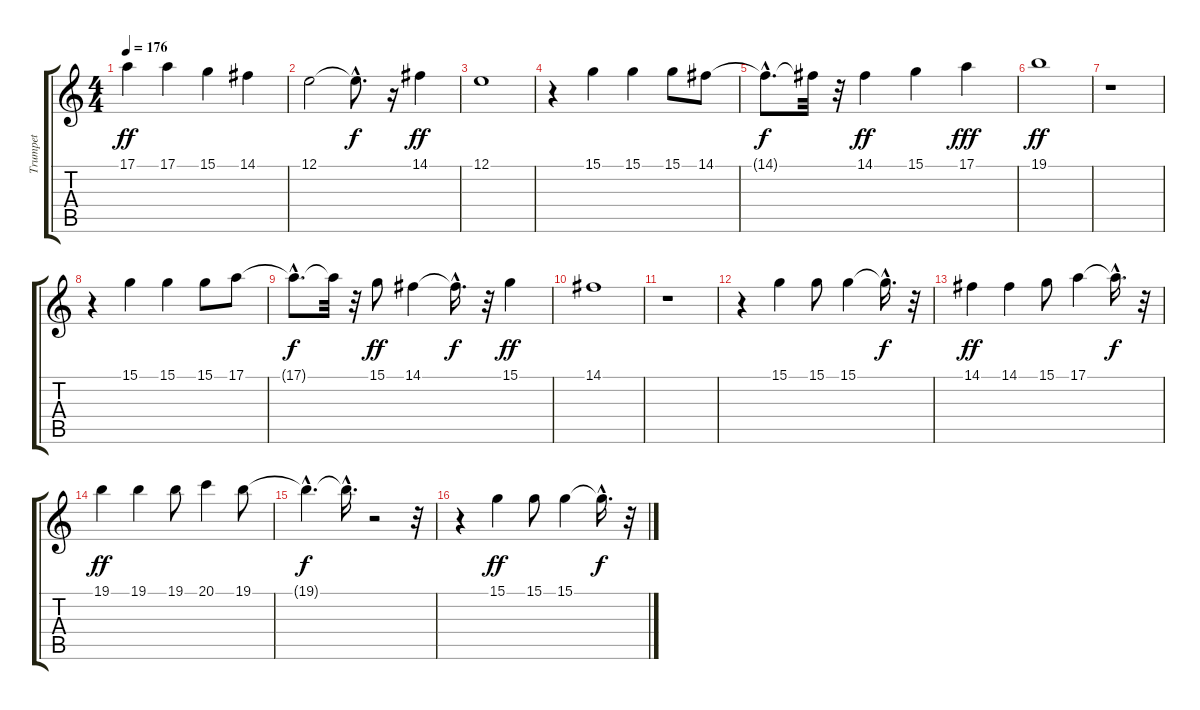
\track ("Trumpet" "Trumpet") {instrument trumpet}
\staff {score tabs}
\tuning (E4 B3 G3 D3 A2 E2) {hide}
\ts (4 4)
\tempo 176
\clef g2
\ks c
17.1.4{dy ff} 17.1.4 15.1.4 14.1.4 |
12.1.2 12.1{hac t}.8{d dy f} r.16 14.1.4{dy ff} |
12.1.1 |
r.4 15.1.4 15.1.4 15.1.8 14.1.8 |
14.1{hac t}.8{d dy f} 14.1{t}.32 r.32 14.1.4{dy ff} 15.1.4 17.1.4{dy fff} |
19.1.1{dy ff} |
r.1 |
r.4 15.1.4 15.1.4 15.1.8 17.1.8 |
17.1{hac t}.8{d dy f} 17.1{t}.32 r.32 15.1.8{dy ff} 14.1.4 14.1{hac t}.16{d dy f} r.32 15.1.4{dy ff} |
14.1.1 |
r.1 |
r.4 15.1.4 15.1.8 15.1.4 15.1{hac t}.16{d dy f} r.32 |
14.1.4{dy ff} 14.1.4 15.1.8 17.1.4 17.1{hac t}.16{d dy f} r.32 |
19.1.4{dy ff} 19.1.4 19.1.8 20.1.4 19.1.8 |
19.1{hac t}.4{d dy f} 19.1{hac t}.16{d} r.2 r.32 |
r.4 15.1.4{dy ff} 15.1.8 15.1.4 15.1{hac t}.16{d dy f} r.32
